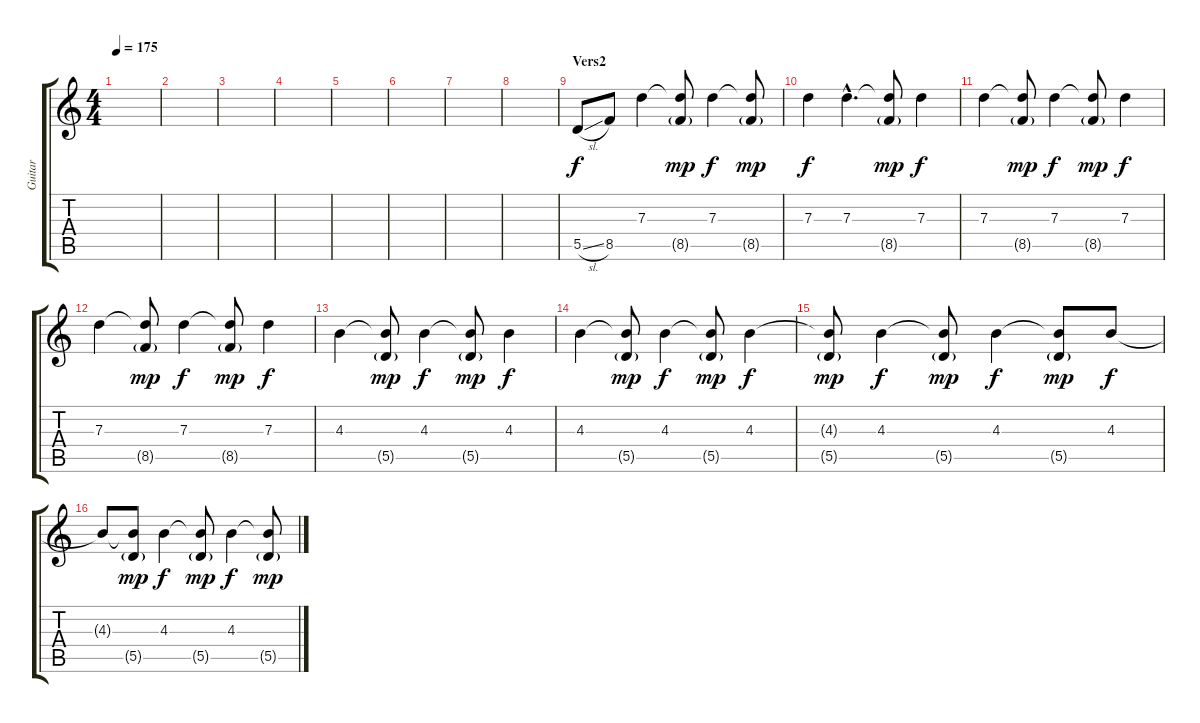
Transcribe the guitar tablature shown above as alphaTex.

\track ("Guitar" "Guitar") {instrument acousticguitarsteel}
\staff {score tabs}
\tuning (E4 B3 G3 D3 A2 E2) {hide}
\ts (4 4)
\tempo 175
\clef g2
\ks c
|
|
|
|
|
|
|
|
\section ("" "Vers2")
5.5{sl}.8 8.5.8 7.3.4 (7.3{t} 8.5{g}).8{dy mp} 7.3.4{dy f} (7.3{t} 8.5{g}).8{dy mp} |
7.3.4{dy f} 7.3{hac}.4{d} (7.3{t} 8.5{g}).8{dy mp} 7.3.4{dy f} |
7.3.4 (7.3{t} 8.5{g}).8{dy mp} 7.3.4{dy f} (7.3{t} 8.5{g}).8{dy mp} 7.3.4{dy f} |
7.3.4 (7.3{t} 8.5{g}).8{dy mp} 7.3.4{dy f} (7.3{t} 8.5{g}).8{dy mp} 7.3.4{dy f} |
4.3.4 (4.3{t} 5.5{g}).8{dy mp} 4.3.4{dy f} (4.3{t} 5.5{g}).8{dy mp} 4.3.4{dy f} |
4.3.4 (4.3{t} 5.5{g}).8{dy mp} 4.3.4{dy f} (4.3{t} 5.5{g}).8{dy mp} 4.3.4{dy f} |
(4.3{t} 5.5{g}).8{dy mp} 4.3.4{dy f} (4.3{t} 5.5{g}).8{dy mp} 4.3.4{dy f} (4.3{t} 5.5{g}).8{dy mp} 4.3.8{dy f} |
4.3{t}.8 (4.3{t} 5.5{g}).8{dy mp} 4.3.4{dy f} (4.3{t} 5.5{g}).8{dy mp} 4.3.4{dy f} (4.3{t} 5.5{g}).8{dy mp}
